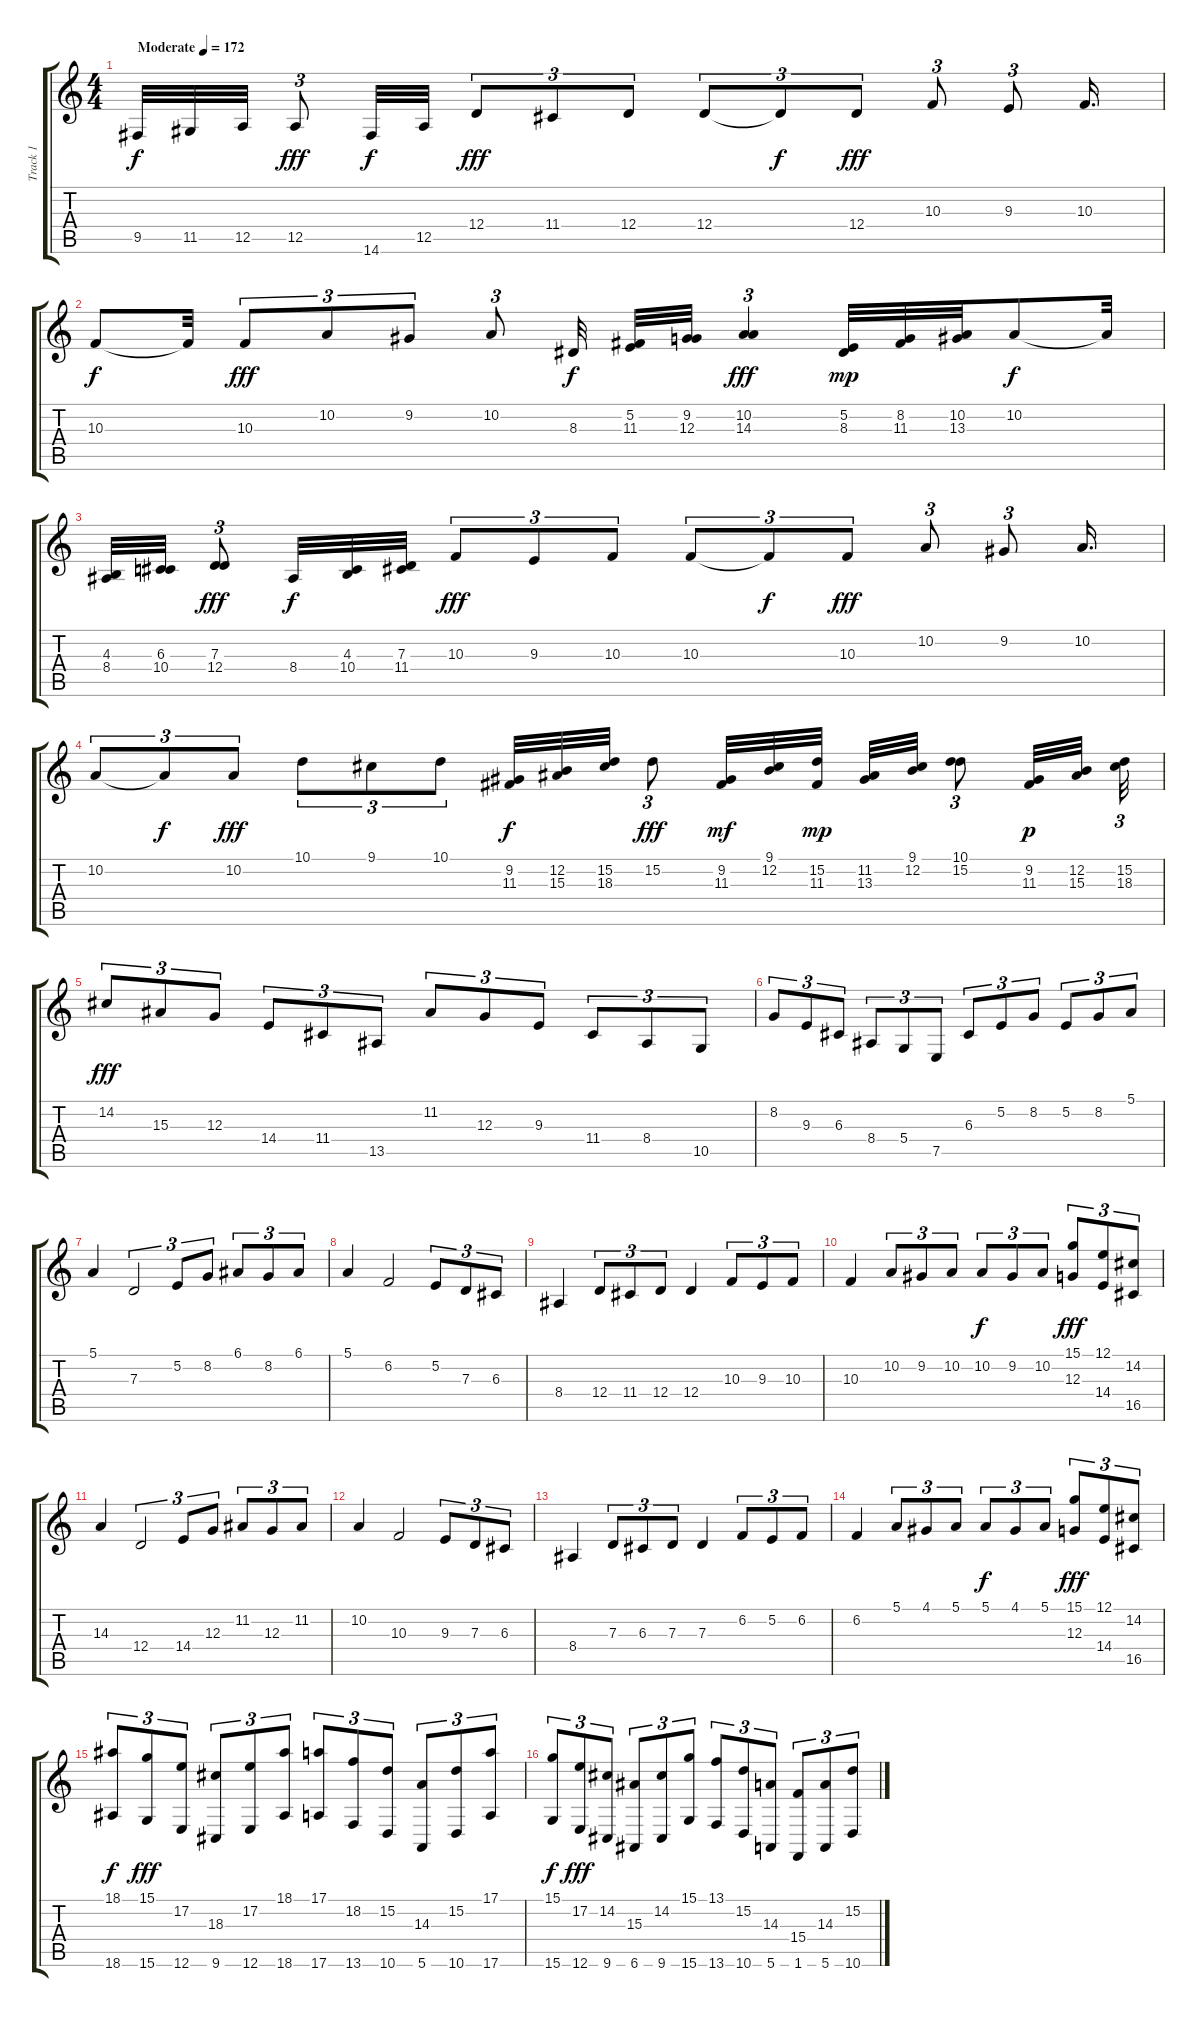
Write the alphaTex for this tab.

\track ("Track 1" "Track 1") {instrument lead2sawtooth}
\staff {score tabs}
\tuning (E4 B3 G3 D3 A2 E2) {hide}
\ts (4 4)
\tempo (172 "Moderate")
\clef g2
\ks c
9.5.32{dy f instrument lead2sawtooth} 11.5.32 12.5.32 12.5.8{tu (3 2) dy fff} 14.6.32{dy f} 12.5.32 12.4.8{tu (3 2) dy fff} 11.4.8{tu (3 2)} 12.4.8{tu (3 2)} 12.4.8{tu (3 2)} 12.4{t}.8{tu (3 2) dy f} 12.4.8{tu (3 2) dy fff} 10.3.8{tu (3 2)} 9.3.8{tu (3 2)} 10.3.16{d} |
10.3.8{dy f} 10.3{t}.32 10.3.8{tu (3 2) dy fff} 10.2.8{tu (3 2)} 9.2.8{tu (3 2)} 10.2.8{tu (3 2)} 8.3.32{dy f} (5.2 11.3).32 (9.2 12.3).32 (10.2 14.3).4{tu (3 2) dy fff} (5.2 8.3).32{dy mp} (8.2 11.3).32 (10.2 13.3).32 10.2.8{dy f} 10.2{t}.32 |
(4.3 8.4).32 (6.3 10.4).32 (7.3 12.4).8{tu (3 2) dy fff} 8.4.32{dy f} (4.3 10.4).32 (7.3 11.4).32 10.3.8{tu (3 2) dy fff} 9.3.8{tu (3 2)} 10.3.8{tu (3 2)} 10.3.8{tu (3 2)} 10.3{t}.8{tu (3 2) dy f} 10.3.8{tu (3 2) dy fff} 10.2.8{tu (3 2)} 9.2.8{tu (3 2)} 10.2.16{d} |
10.2.8{tu (3 2)} 10.2{t}.8{tu (3 2) dy f} 10.2.8{tu (3 2) dy fff} 10.1.8{tu (3 2)} 9.1.8{tu (3 2)} 10.1.8{tu (3 2)} (9.2 11.3).32{dy f} (12.2 15.3).32 (15.2 18.3).32 15.2.8{tu (3 2) dy fff} (9.2 11.3).32{dy mf} (9.1 12.2).32 (15.2 11.3).32{dy mp} (11.2 13.3).32 (9.1 12.2).32 (10.1 15.2).8{tu (3 2)} (9.2 11.3).32{dy p} (12.2 15.3).32{beam splitsecondary} (15.2 18.3).32{tu (3 2)} |
14.2.8{tu (3 2) dy fff} 15.3.8{tu (3 2)} 12.3.8{tu (3 2)} 14.4.8{tu (3 2)} 11.4.8{tu (3 2)} 13.5.8{tu (3 2)} 11.2.8{tu (3 2)} 12.3.8{tu (3 2)} 9.3.8{tu (3 2)} 11.4.8{tu (3 2)} 8.4.8{tu (3 2)} 10.5.8{tu (3 2)} |
8.2.8{tu (3 2)} 9.3.8{tu (3 2)} 6.3.8{tu (3 2)} 8.4.8{tu (3 2)} 5.4.8{tu (3 2)} 7.5.8{tu (3 2)} 6.3.8{tu (3 2)} 5.2.8{tu (3 2)} 8.2.8{tu (3 2)} 5.2.8{tu (3 2)} 8.2.8{tu (3 2)} 5.1.8{tu (3 2)} |
5.1.4 7.3.2{tu (3 2)} 5.2.8{tu (3 2)} 8.2.8{tu (3 2)} 6.1.8{tu (3 2)} 8.2.8{tu (3 2)} 6.1.8{tu (3 2)} |
5.1.4 6.2.2 5.2.8{tu (3 2)} 7.3.8{tu (3 2)} 6.3.8{tu (3 2)} |
8.4.4 12.4.8{tu (3 2)} 11.4.8{tu (3 2)} 12.4.8{tu (3 2)} 12.4.4 10.3.8{tu (3 2)} 9.3.8{tu (3 2)} 10.3.8{tu (3 2)} |
10.3.4 10.2.8{tu (3 2)} 9.2.8{tu (3 2)} 10.2.8{tu (3 2)} 10.2.8{tu (3 2) dy f} 9.2.8{tu (3 2)} 10.2.8{tu (3 2)} (15.1 12.3).8{tu (3 2) dy fff} (12.1 14.4).8{tu (3 2)} (14.2 16.5).8{tu (3 2)} |
14.3.4 12.4.2{tu (3 2)} 14.4.8{tu (3 2)} 12.3.8{tu (3 2)} 11.2.8{tu (3 2)} 12.3.8{tu (3 2)} 11.2.8{tu (3 2)} |
10.2.4 10.3.2 9.3.8{tu (3 2)} 7.3.8{tu (3 2)} 6.3.8{tu (3 2)} |
8.4.4 7.3.8{tu (3 2)} 6.3.8{tu (3 2)} 7.3.8{tu (3 2)} 7.3.4 6.2.8{tu (3 2)} 5.2.8{tu (3 2)} 6.2.8{tu (3 2)} |
6.2.4 5.1.8{tu (3 2)} 4.1.8{tu (3 2)} 5.1.8{tu (3 2)} 5.1.8{tu (3 2) dy f} 4.1.8{tu (3 2)} 5.1.8{tu (3 2)} (15.1 12.3).8{tu (3 2) dy fff} (12.1 14.4).8{tu (3 2)} (14.2 16.5).8{tu (3 2)} |
(18.1 18.6).8{tu (3 2) dy f} (15.1 15.6).8{tu (3 2) dy fff} (17.2 12.6).8{tu (3 2)} (18.3 9.6).8{tu (3 2)} (17.2 12.6).8{tu (3 2)} (18.1 18.6).8{tu (3 2)} (17.1 17.6).8{tu (3 2)} (18.2 13.6).8{tu (3 2)} (15.2 10.6).8{tu (3 2)} (14.3 5.6).8{tu (3 2)} (15.2 10.6).8{tu (3 2)} (17.1 17.6).8{tu (3 2)} |
(15.1 15.6).8{tu (3 2) dy f} (17.2 12.6).8{tu (3 2) dy fff} (14.2 9.6).8{tu (3 2)} (15.3 6.6).8{tu (3 2)} (14.2 9.6).8{tu (3 2)} (15.1 15.6).8{tu (3 2)} (13.1 13.6).8{tu (3 2)} (15.2 10.6).8{tu (3 2)} (14.3 5.6).8{tu (3 2)} (15.4 1.6).8{tu (3 2)} (14.3 5.6).8{tu (3 2)} (15.2 10.6).8{tu (3 2)}
